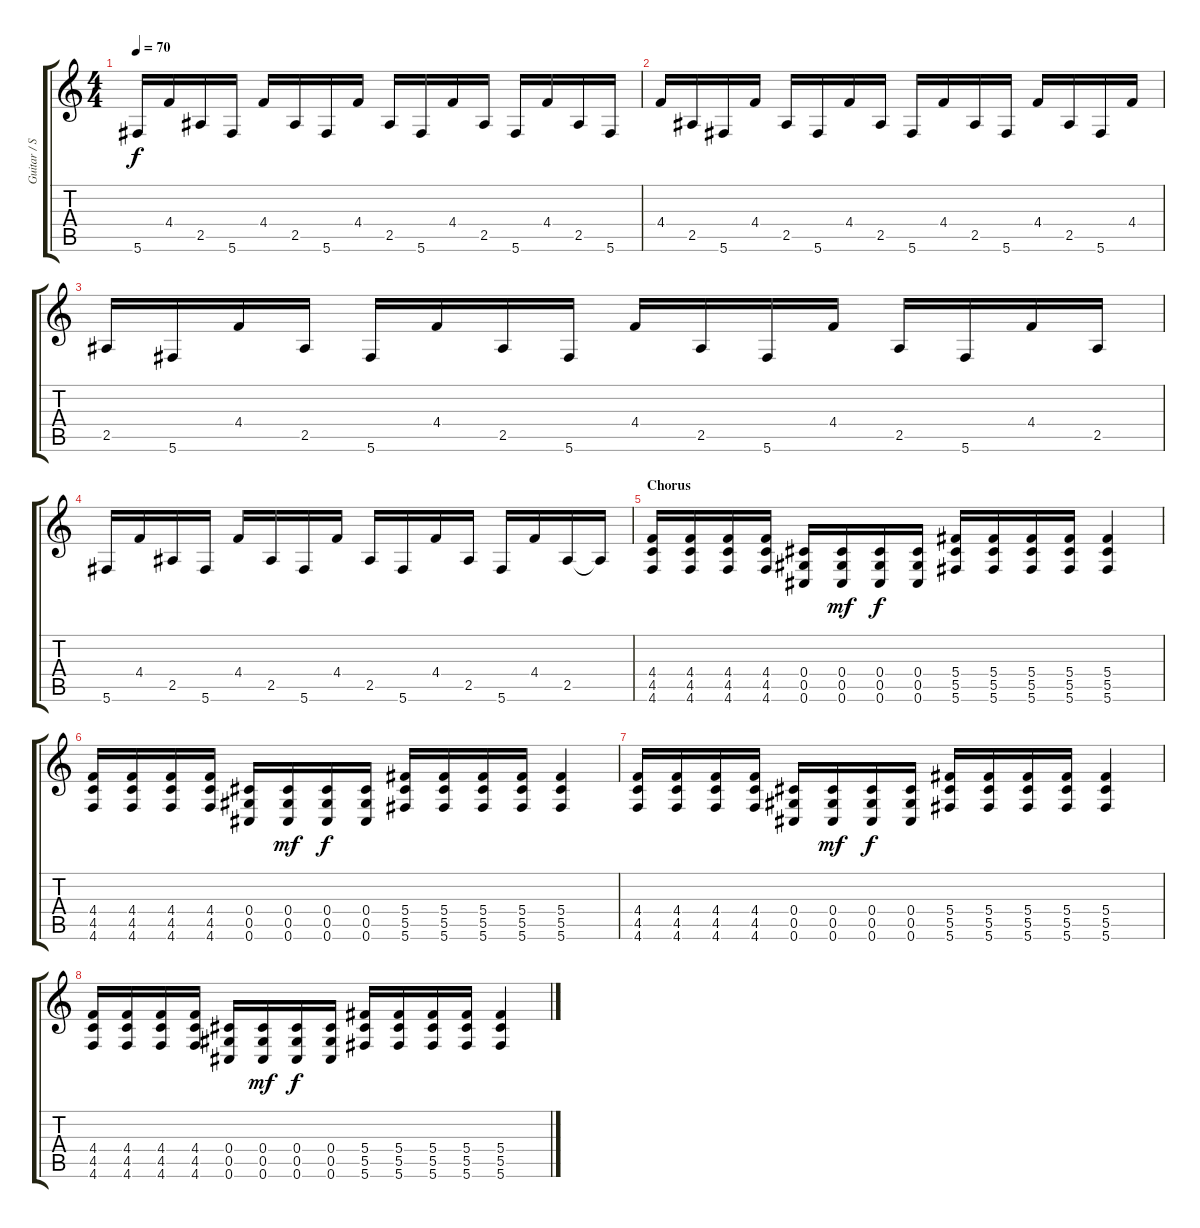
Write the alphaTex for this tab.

\track ("Guitar / Stef Carpenter" "Guitar / S") {instrument distortionguitar}
\staff {score tabs}
\tuning (Eb4 Bb3 Gb3 Db3 Ab2 Db2) {hide}
\ts (4 4)
\tempo 70
\clef g2
\ks c
5.6.16{dy f} 4.4.16 2.5.16 5.6.16 4.4.16 2.5.16 5.6.16 4.4.16 2.5.16 5.6.16 4.4.16 2.5.16 5.6.16 4.4.16 2.5.16 5.6.16 |
4.4.16 2.5.16 5.6.16 4.4.16 2.5.16 5.6.16 4.4.16 2.5.16 5.6.16 4.4.16 2.5.16 5.6.16 4.4.16 2.5.16 5.6.16 4.4.16 |
2.5.16 5.6.16 4.4.16 2.5.16 5.6.16 4.4.16 2.5.16 5.6.16 4.4.16 2.5.16 5.6.16 4.4.16 2.5.16 5.6.16 4.4.16 2.5.16 |
5.6.16 4.4.16 2.5.16 5.6.16 4.4.16 2.5.16 5.6.16 4.4.16 2.5.16 5.6.16 4.4.16 2.5.16 5.6.16 4.4.16 2.5.16 2.5{t}.16 |
\section ("" "Chorus")
(4.4 4.5 4.6).16 (4.4 4.5 4.6).16 (4.4 4.5 4.6).16 (4.4 4.5 4.6).16 (0.4 0.5 0.6).16 (0.4 0.5 0.6).16{dy mf} (0.4 0.5 0.6).16{dy f} (0.4 0.5 0.6).16 (5.4 5.5 5.6).16 (5.4 5.5 5.6).16 (5.4 5.5 5.6).16 (5.4 5.5 5.6).16 (5.4 5.5 5.6).4 |
(4.4 4.5 4.6).16 (4.4 4.5 4.6).16 (4.4 4.5 4.6).16 (4.4 4.5 4.6).16 (0.4 0.5 0.6).16 (0.4 0.5 0.6).16{dy mf} (0.4 0.5 0.6).16{dy f} (0.4 0.5 0.6).16 (5.4 5.5 5.6).16 (5.4 5.5 5.6).16 (5.4 5.5 5.6).16 (5.4 5.5 5.6).16 (5.4 5.5 5.6).4 |
(4.4 4.5 4.6).16 (4.4 4.5 4.6).16 (4.4 4.5 4.6).16 (4.4 4.5 4.6).16 (0.4 0.5 0.6).16 (0.4 0.5 0.6).16{dy mf} (0.4 0.5 0.6).16{dy f} (0.4 0.5 0.6).16 (5.4 5.5 5.6).16 (5.4 5.5 5.6).16 (5.4 5.5 5.6).16 (5.4 5.5 5.6).16 (5.4 5.5 5.6).4 |
(4.4 4.5 4.6).16 (4.4 4.5 4.6).16 (4.4 4.5 4.6).16 (4.4 4.5 4.6).16 (0.4 0.5 0.6).16 (0.4 0.5 0.6).16{dy mf} (0.4 0.5 0.6).16{dy f} (0.4 0.5 0.6).16 (5.4 5.5 5.6).16 (5.4 5.5 5.6).16 (5.4 5.5 5.6).16 (5.4 5.5 5.6).16 (5.4 5.5 5.6).4
